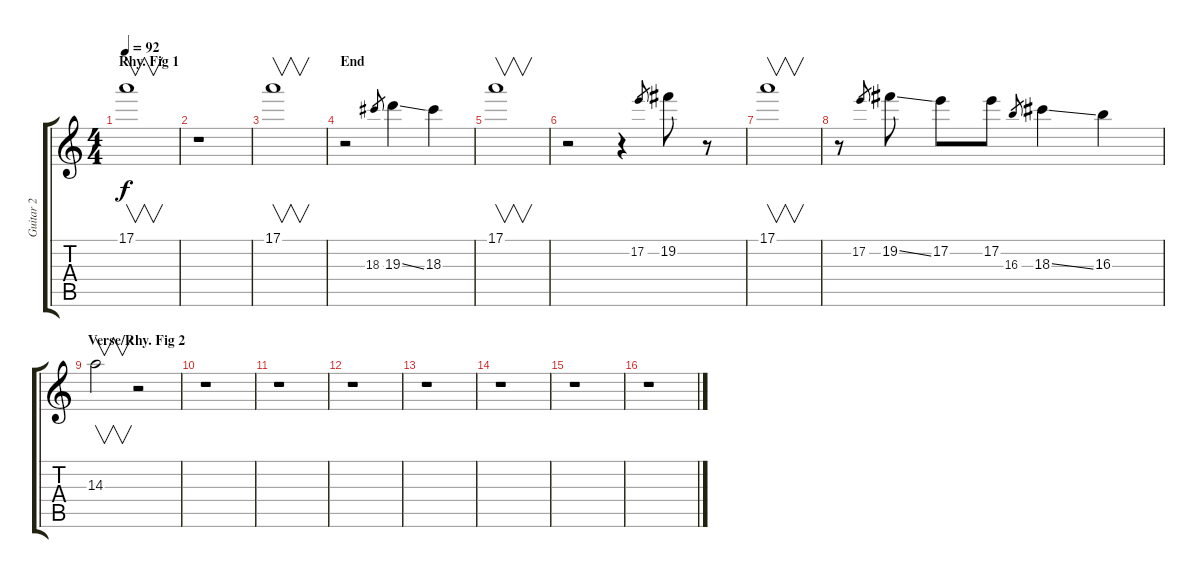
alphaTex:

\track ("Guitar 2" "Guitar 2") {instrument electricguitarclean}
\staff {score tabs}
\tuning (E4 B3 G3 D3 A2 E2) {hide}
\ts (4 4)
\section ("" "Rhy. Fig 1")
\tempo 92
\clef g2
\ks c
17.1.1{v dy f instrument electricguitarclean} |
r.1 |
17.1.1{v} |
\section ("" "End")
r.2 18.3.8{gr} 19.3{ss}.4 18.3.4 |
17.1.1{v} |
r.2 r.4 17.2.8{gr} 19.2.8 r.8 |
17.1.1{v} |
r.8 17.2.8{gr} 19.2{ss}.8 17.2.8 17.2.8 16.3.8{gr} 18.3{ss}.4 16.3.4 |
\section ("" "Verse/Rhy. Fig 2")
14.3.2{v} r.2 |
r.1 |
r.1 |
r.1 |
r.1 |
r.1 |
r.1 |
r.1
